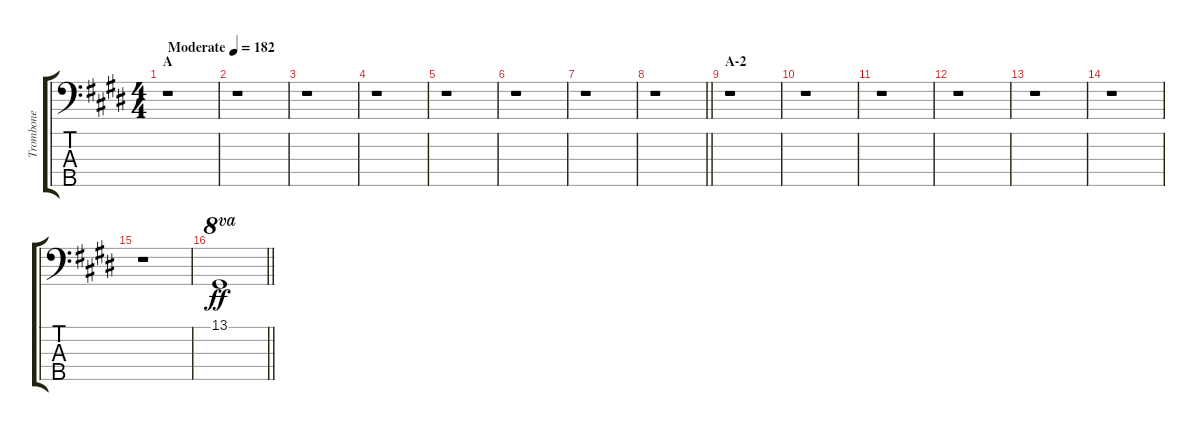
\track ("Trombone" "Trombone") {instrument trombone}
\staff {score tabs}
\tuning (G2 D2 A1 E1 B0) {hide}
\ts (4 4)
\section ("" "A")
\tempo (182 "Moderate")
\clef f4
\ks e
r.1{dy ff instrument trombone} |
r.1 |
r.1 |
r.1 |
r.1 |
r.1 |
r.1 |
\barLineRight lightlight
r.1 |
\section ("" "A-2")
r.1 |
r.1 |
r.1 |
r.1 |
r.1 |
r.1 |
r.1 |
\barLineRight lightlight
13.1.1{ot 8va}
